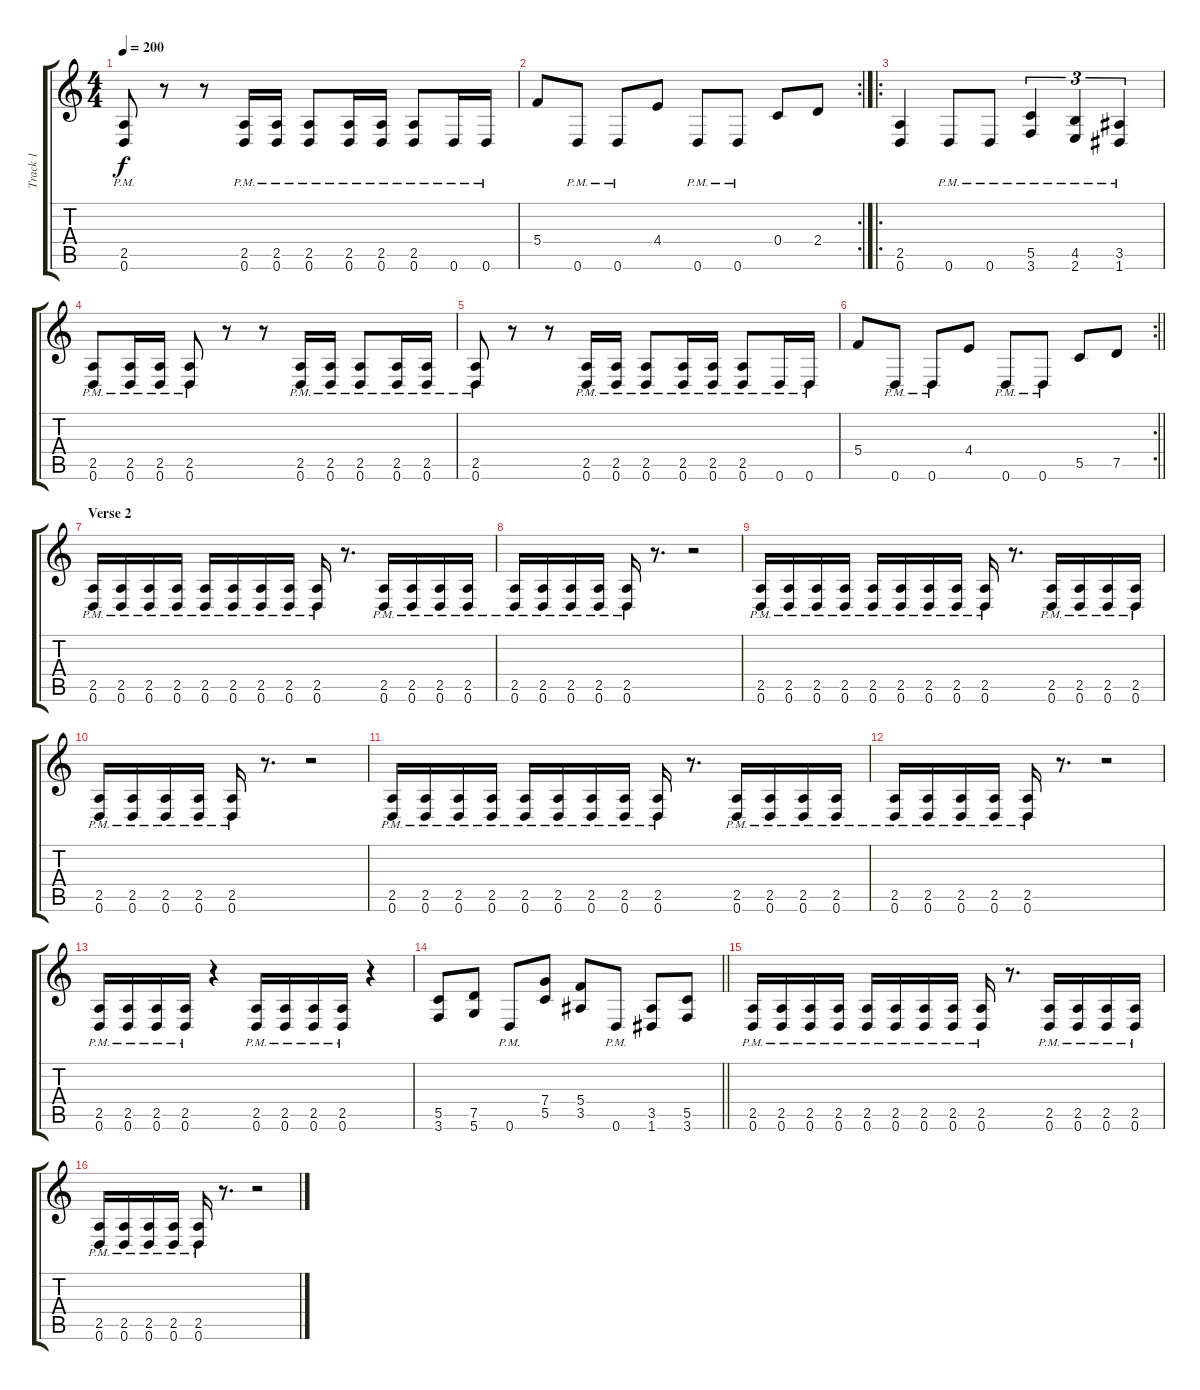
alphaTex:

\track ("Track 1" "Track 1") {instrument distortionguitar}
\staff {score tabs}
\tuning (D4 A3 F3 C3 G2 D2) {hide}
\ts (4 4)
\tempo 200
\clef g2
\ks c
(2.5{pm} 0.6{pm}).8{dy f} r.8 r.8 (2.5{pm} 0.6{pm}).16 (2.5{pm} 0.6{pm}).16 (2.5{pm} 0.6{pm}).8 (2.5{pm} 0.6{pm}).16 (2.5{pm} 0.6{pm}).16 (2.5{pm} 0.6{pm}).8 0.6{pm}.16 0.6{pm}.16 |
\rc 2
5.4.8 0.6{pm}.8 0.6{pm}.8 4.4.8 0.6{pm}.8 0.6{pm}.8 0.4.8 2.4.8 |
\ro
(2.5 0.6).4 0.6{pm}.8 0.6{pm}.8 (5.5{pm} 3.6{pm}).4{tu (3 2)} (4.5{pm} 2.6{pm}).4{tu (3 2)} (3.5{pm} 1.6{pm}).4{tu (3 2)} |
(2.5{pm} 0.6{pm}).8 (2.5{pm} 0.6{pm}).16 (2.5{pm} 0.6{pm}).16 (2.5{pm} 0.6{pm}).8 r.8 r.8 (2.5{pm} 0.6{pm}).16 (2.5{pm} 0.6{pm}).16 (2.5{pm} 0.6{pm}).8 (2.5{pm} 0.6{pm}).16 (2.5{pm} 0.6{pm}).16 |
(2.5{pm} 0.6{pm}).8 r.8 r.8 (2.5{pm} 0.6{pm}).16 (2.5{pm} 0.6{pm}).16 (2.5{pm} 0.6{pm}).8 (2.5{pm} 0.6{pm}).16 (2.5{pm} 0.6{pm}).16 (2.5{pm} 0.6{pm}).8 0.6{pm}.16 0.6{pm}.16 |
\rc 2
\barLineRight lightlight
5.4.8 0.6{pm}.8 0.6{pm}.8 4.4.8 0.6{pm}.8 0.6{pm}.8 5.5.8 7.5.8 |
\section ("" "Verse 2")
(2.5{pm} 0.6{pm}).16 (2.5{pm} 0.6{pm}).16 (2.5{pm} 0.6{pm}).16 (2.5{pm} 0.6{pm}).16 (2.5{pm} 0.6{pm}).16 (2.5{pm} 0.6{pm}).16 (2.5{pm} 0.6{pm}).16 (2.5{pm} 0.6{pm}).16 (2.5{pm} 0.6{pm}).16 r.8{d} (2.5{pm} 0.6{pm}).16 (2.5{pm} 0.6{pm}).16 (2.5{pm} 0.6{pm}).16 (2.5{pm} 0.6{pm}).16 |
(2.5{pm} 0.6{pm}).16 (2.5{pm} 0.6{pm}).16 (2.5{pm} 0.6{pm}).16 (2.5{pm} 0.6{pm}).16 (2.5{pm} 0.6{pm}).16 r.8{d} r.2 |
(2.5{pm} 0.6{pm}).16 (2.5{pm} 0.6{pm}).16 (2.5{pm} 0.6{pm}).16 (2.5{pm} 0.6{pm}).16 (2.5{pm} 0.6{pm}).16 (2.5{pm} 0.6{pm}).16 (2.5{pm} 0.6{pm}).16 (2.5{pm} 0.6{pm}).16 (2.5{pm} 0.6{pm}).16 r.8{d} (2.5{pm} 0.6{pm}).16 (2.5{pm} 0.6{pm}).16 (2.5{pm} 0.6{pm}).16 (2.5{pm} 0.6{pm}).16 |
(2.5{pm} 0.6{pm}).16 (2.5{pm} 0.6{pm}).16 (2.5{pm} 0.6{pm}).16 (2.5{pm} 0.6{pm}).16 (2.5{pm} 0.6{pm}).16 r.8{d} r.2 |
(2.5{pm} 0.6{pm}).16 (2.5{pm} 0.6{pm}).16 (2.5{pm} 0.6{pm}).16 (2.5{pm} 0.6{pm}).16 (2.5{pm} 0.6{pm}).16 (2.5{pm} 0.6{pm}).16 (2.5{pm} 0.6{pm}).16 (2.5{pm} 0.6{pm}).16 (2.5{pm} 0.6{pm}).16 r.8{d} (2.5{pm} 0.6{pm}).16 (2.5{pm} 0.6{pm}).16 (2.5{pm} 0.6{pm}).16 (2.5{pm} 0.6{pm}).16 |
(2.5{pm} 0.6{pm}).16 (2.5{pm} 0.6{pm}).16 (2.5{pm} 0.6{pm}).16 (2.5{pm} 0.6{pm}).16 (2.5{pm} 0.6{pm}).16 r.8{d} r.2 |
(2.5{pm} 0.6{pm}).16 (2.5{pm} 0.6{pm}).16 (2.5{pm} 0.6{pm}).16 (2.5{pm} 0.6{pm}).16 r.4 (2.5{pm} 0.6{pm}).16 (2.5{pm} 0.6{pm}).16 (2.5{pm} 0.6{pm}).16 (2.5{pm} 0.6{pm}).16 r.4 |
\barLineRight lightlight
(5.5 3.6).8 (7.5 5.6).8 0.6{pm}.8 (7.4 5.5).8 (5.4 3.5).8 0.6{pm}.8 (3.5 1.6).8 (5.5 3.6).8 |
(2.5{pm} 0.6{pm}).16 (2.5{pm} 0.6{pm}).16 (2.5{pm} 0.6{pm}).16 (2.5{pm} 0.6{pm}).16 (2.5{pm} 0.6{pm}).16 (2.5{pm} 0.6{pm}).16 (2.5{pm} 0.6{pm}).16 (2.5{pm} 0.6{pm}).16 (2.5{pm} 0.6{pm}).16 r.8{d} (2.5{pm} 0.6{pm}).16 (2.5{pm} 0.6{pm}).16 (2.5{pm} 0.6{pm}).16 (2.5{pm} 0.6{pm}).16 |
(2.5{pm} 0.6{pm}).16 (2.5{pm} 0.6{pm}).16 (2.5{pm} 0.6{pm}).16 (2.5{pm} 0.6{pm}).16 (2.5{pm} 0.6{pm}).16 r.8{d} r.2
